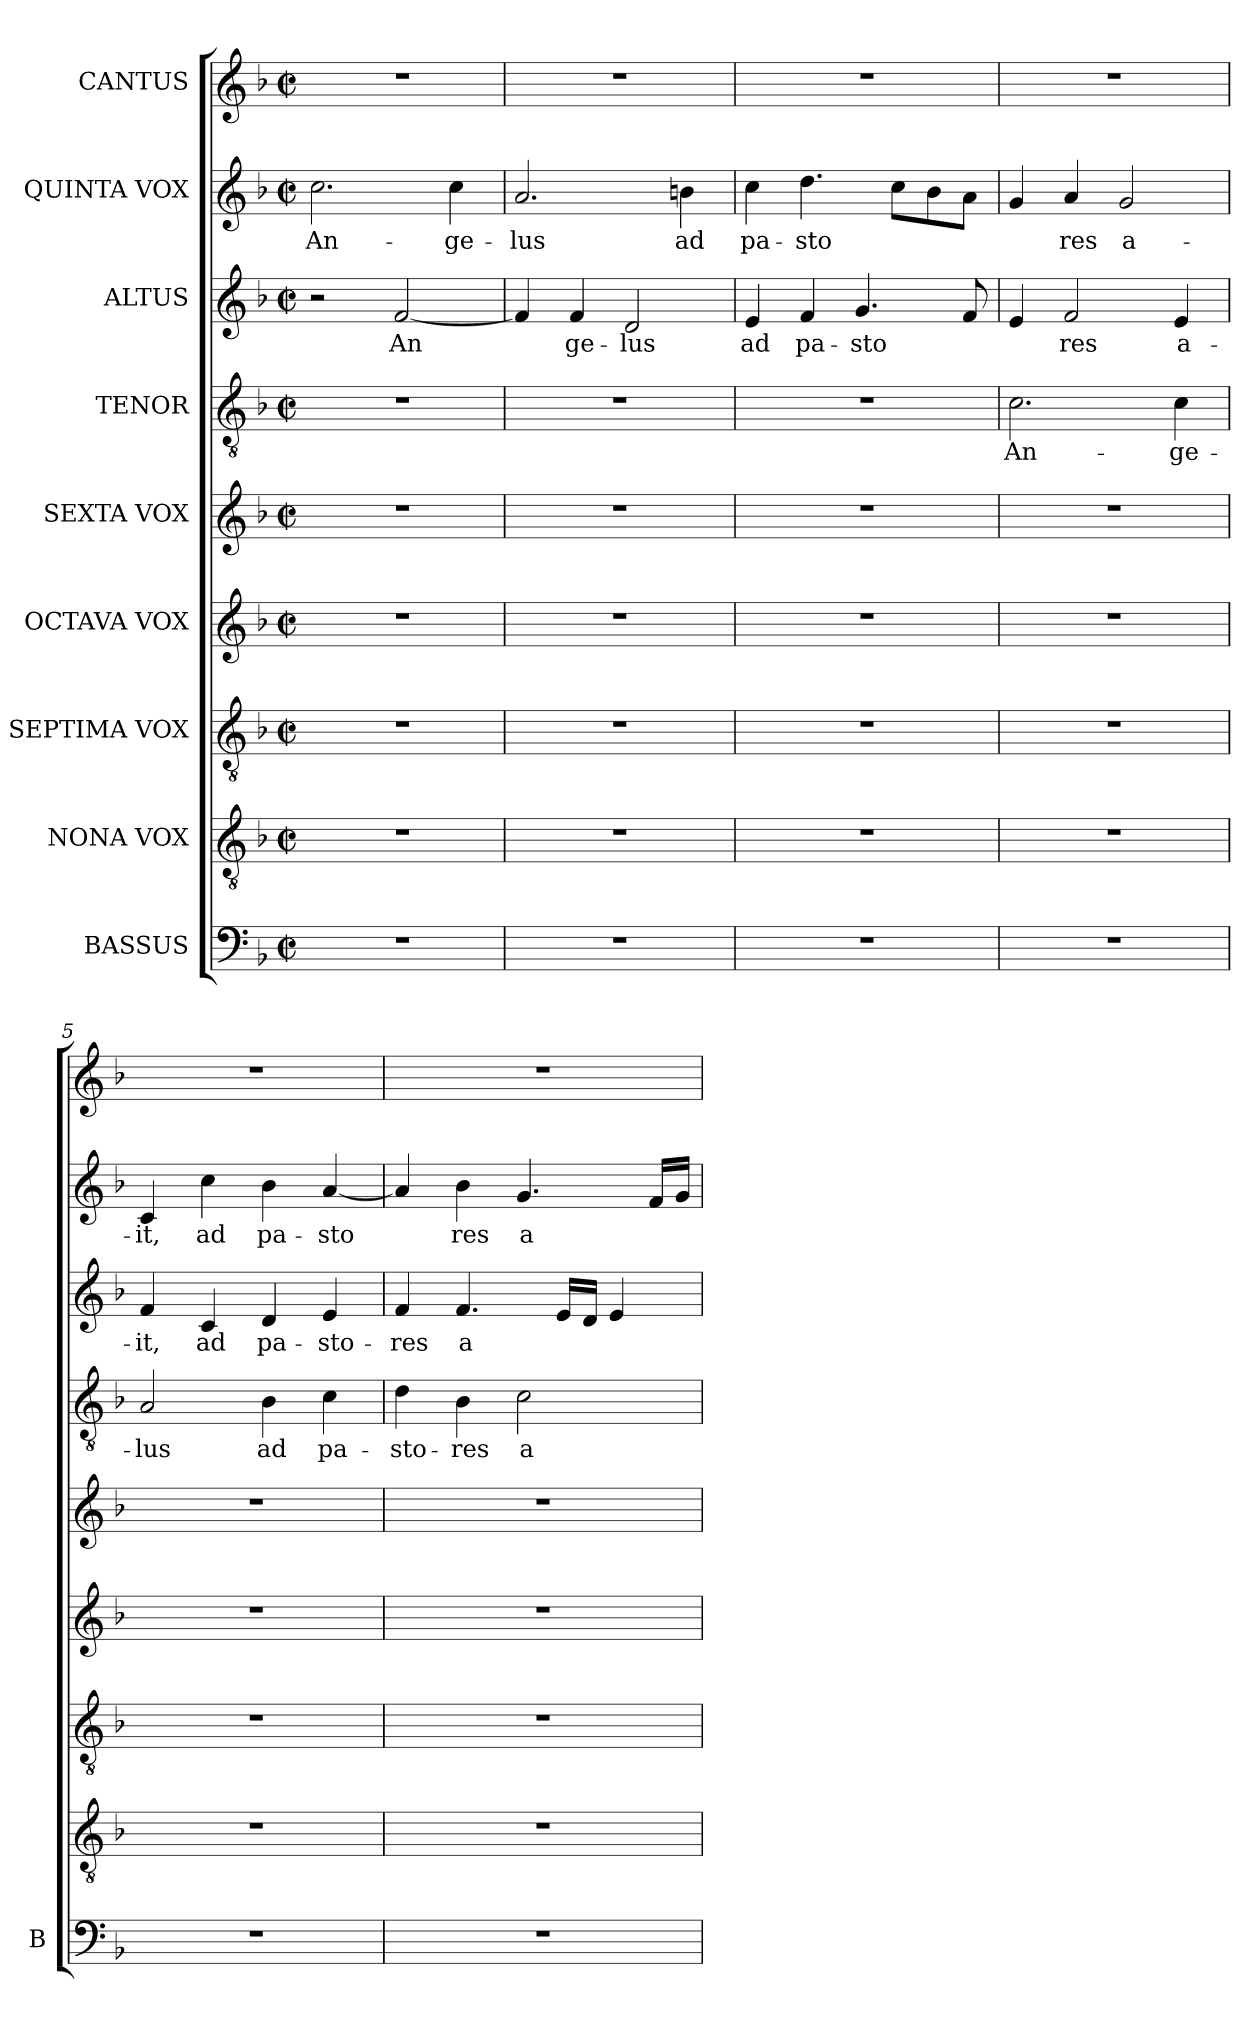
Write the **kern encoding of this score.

**kern	**kern	**kern	**kern	**kern	**kern	**text	**kern	**text	**kern	**text	**kern
*part9	*part8	*part7	*part6	*part5	*part4	*part4	*part3	*part3	*part2	*part2	*part1
*staff9	*staff8	*staff7	*staff6	*staff5	*staff4	*staff4	*staff3	*staff3	*staff2	*staff2	*staff1
*I"BASSUS	*I"NONA VOX	*I"SEPTIMA VOX	*I"OCTAVA VOX	*I"SEXTA VOX	*I"TENOR	*	*I"ALTUS	*	*I"QUINTA VOX	*	*I"CANTUS
*I'B	*	*	*	*	*	*	*	*	*	*	*
!!LO:PB:g=z
*stria5	*stria5	*stria5	*stria5	*stria5	*stria5	*	*stria5	*	*stria5	*	*stria5
*clefF4	*clefGv2	*clefGv2	*clefG2	*clefG2	*clefGv2	*	*clefG2	*	*clefG2	*	*clefG2
*k[b-]	*k[b-]	*k[b-]	*k[b-]	*k[b-]	*k[b-]	*	*k[b-]	*	*k[b-]	*	*k[b-]
*F:	*F:	*F:	*F:	*F:	*F:	*	*F:	*	*F:	*	*F:
*M2/2	*M2/2	*M2/2	*M2/2	*M2/2	*M2/2	*	*M2/2	*	*M2/2	*	*M2/2
*met(c|)	*met(c|)	*met(c|)	*met(c|)	*met(c|)	*met(c|)	*	*met(c|)	*	*met(c|)	*	*met(c|)
=1	=1	=1	=1	=1	=1	=1	=1	=1	=1	=1	=1
!	!	!	!	!	!	!	!	!	!	!LO:LY:b:cj	!
1r	1r	1r	1r	1r	1r	.	2r	.	2.cc\	An-	1r
!	!	!	!	!	!	!	!	!LO:LY:b:cj	!	!	!
.	.	.	.	.	.	.	[<2f/	An-	.	.	.
!	!	!	!	!	!	!	!	!	!	!LO:LY:b:cj	!
.	.	.	.	.	.	.	.	.	4cc\	-ge-	.
=2	=2	=2	=2	=2	=2	=2	=2	=2	=2	=2	=2
!	!	!	!	!	!	!	!	!LO:LY:b:cj	!	!LO:LY:b:cj	!
1r	1r	1r	1r	1r	1r	.	4f/]	--	2.a/	-lus	1r
!	!	!	!	!	!	!	!	!LO:LY:b:cj	!	!	!
.	.	.	.	.	.	.	4f/	-ge-	.	.	.
!	!	!	!	!	!	!	!	!LO:LY:b:cj	!	!	!
.	.	.	.	.	.	.	2d/	-lus	.	.	.
!	!	!	!	!	!	!	!	!	!	!LO:LY:b:cj	!
.	.	.	.	.	.	.	.	.	4bn\	ad	.
=3	=3	=3	=3	=3	=3	=3	=3	=3	=3	=3	=3
!	!	!	!	!	!	!	!	!LO:LY:b:cj	!	!LO:LY:b:cj	!
1r	1r	1r	1r	1r	1r	.	4e/	ad	4cc\	pa-	1r
!	!	!	!	!	!	!	!	!LO:LY:b:cj	!	!LO:LY:b:cj	!
.	.	.	.	.	.	.	4f/	pa-	4.dd\	-sto-	.
!	!	!	!	!	!	!	!	!LO:LY:b:cj	!	!	!
.	.	.	.	.	.	.	4.g/	-sto-	.	.	.
!	!	!	!	!	!	!	!	!	!	!LO:LY:b:cj	!
.	.	.	.	.	.	.	.	.	8cc\L	--	.
!	!	!	!	!	!	!	!	!	!	!LO:LY:b:cj	!
.	.	.	.	.	.	.	.	.	8b-\	--	.
!	!	!	!	!	!	!	!	!LO:LY:b:cj	!	!LO:LY:b:cj	!
.	.	.	.	.	.	.	8f/	--	8a\J	--	.
=4	=4	=4	=4	=4	=4	=4	=4	=4	=4	=4	=4
!	!	!	!	!	!	!LO:LY:b:cj	!	!LO:LY:b:cj	!	!LO:LY:b:cj	!
1r	1r	1r	1r	1r	2.c\	An-	4e/	--	4g/	--	1r
!	!	!	!	!	!	!	!	!LO:LY:b:cj	!	!LO:LY:b:cj	!
.	.	.	.	.	.	.	2f/	-res	4a/	-res	.
!	!	!	!	!	!	!	!	!	!	!LO:LY:b:cj	!
.	.	.	.	.	.	.	.	.	2g/	a-	.
!	!	!	!	!	!	!LO:LY:b:cj	!	!LO:LY:b:cj	!	!	!
.	.	.	.	.	4c\	-ge-	4e/	a-	.	.	.
=5	=5	=5	=5	=5	=5	=5	=5	=5	=5	=5	=5
!	!	!	!	!	!	!LO:LY:b:cj	!	!LO:LY:b:cj	!	!LO:LY:b:cj	!
1r	1r	1r	1r	1r	2A/	-lus	4f/	-it,	4c/	-it,	1r
!	!	!	!	!	!	!	!	!LO:LY:b:cj	!	!LO:LY:b:cj	!
.	.	.	.	.	.	.	4c/	ad	4cc\	ad	.
!	!	!	!	!	!	!LO:LY:b:cj	!	!LO:LY:b:cj	!	!LO:LY:b:cj	!
.	.	.	.	.	4B-\	ad	4d/	pa-	4b-\	pa-	.
!	!	!	!	!	!	!LO:LY:b:cj	!	!LO:LY:b:cj	!	!LO:LY:b:cj	!
.	.	.	.	.	4c\	pa-	4e/	-sto-	[<4a/	-sto-	.
=6	=6	=6	=6	=6	=6	=6	=6	=6	=6	=6	=6
!	!	!	!	!	!	!LO:LY:b:cj	!	!LO:LY:b:cj	!	!LO:LY:b:cj	!
1r	1r	1r	1r	1r	4d\	-sto-	4f/	-res	4a/]	--	1r
!	!	!	!	!	!	!LO:LY:b:cj	!	!LO:LY:b:cj	!	!LO:LY:b:cj	!
.	.	.	.	.	4B-\	-res	4.f/	a-	4b-\	-res	.
!	!	!	!	!	!	!LO:LY:b:cj	!	!	!	!LO:LY:b:cj	!
.	.	.	.	.	2c\	a-	.	.	4.g/	a-	.
!	!	!	!	!	!	!	!	!LO:LY:b:cj	!	!	!
.	.	.	.	.	.	.	16e/L	--	.	.	.
!	!	!	!	!	!	!	!	!LO:LY:b:cj	!	!	!
.	.	.	.	.	.	.	16d/J	--	.	.	.
!	!	!	!	!	!	!	!	!LO:LY:b:cj	!	!	!
.	.	.	.	.	.	.	4e/	--	.	.	.
!	!	!	!	!	!	!	!	!	!	!LO:LY:b:cj	!
.	.	.	.	.	.	.	.	.	16f/L	--	.
!	!	!	!	!	!	!	!	!	!	!LO:LY:b:cj	!
.	.	.	.	.	.	.	.	.	16g/J	--	.
=	=	=	=	=	=	=	=	=	=	=	=
*-	*-	*-	*-	*-	*-	*-	*-	*-	*-	*-	*-
